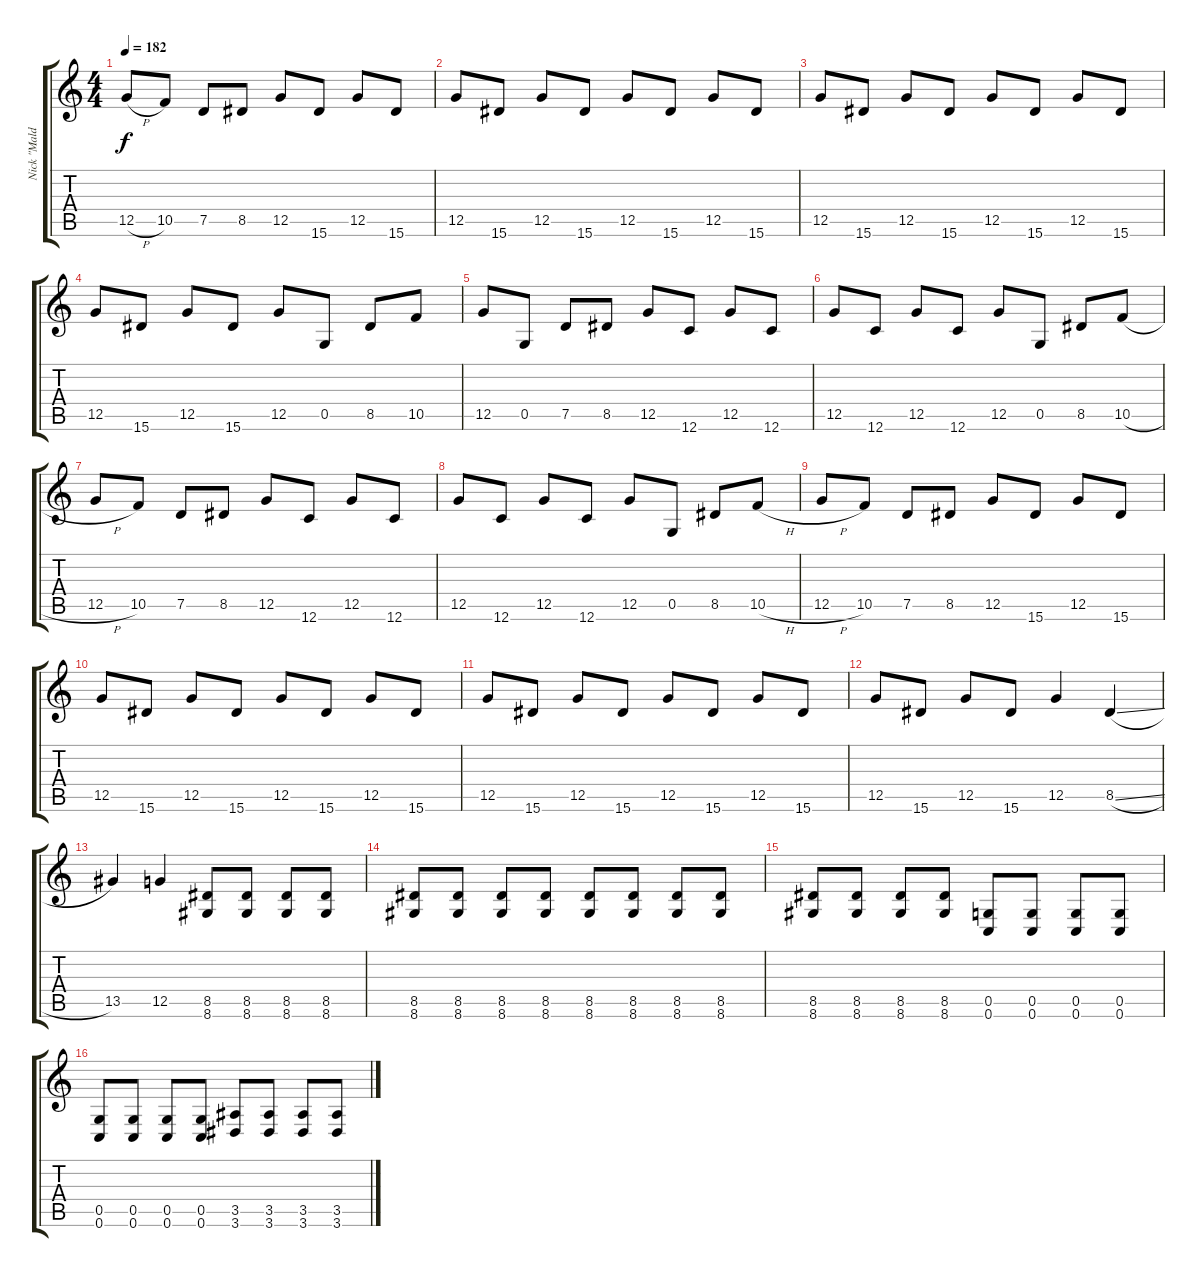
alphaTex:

\track ("Nick \"Maldy\" Maldonado" "Nick \"Mald") {instrument overdrivenguitar}
\staff {score tabs}
\tuning (D4 A3 F3 C3 G2 C2) {hide}
\ts (4 4)
\tempo 182
\clef g2
\ks c
12.5{h}.8{dy f} 10.5.8 7.5.8 8.5.8 12.5.8 15.6.8 12.5.8 15.6.8 |
12.5.8 15.6.8 12.5.8 15.6.8 12.5.8 15.6.8 12.5.8 15.6.8 |
12.5.8 15.6.8 12.5.8 15.6.8 12.5.8 15.6.8 12.5.8 15.6.8 |
12.5.8 15.6.8 12.5.8 15.6.8 12.5.8 0.5.8 8.5.8 10.5.8 |
12.5.8 0.5.8 7.5.8 8.5.8 12.5.8 12.6.8 12.5.8 12.6.8 |
12.5.8 12.6.8 12.5.8 12.6.8 12.5.8 0.5.8 8.5.8 10.5{h}.8 |
12.5{h}.8 10.5.8 7.5.8 8.5.8 12.5.8 12.6.8 12.5.8 12.6.8 |
12.5.8 12.6.8 12.5.8 12.6.8 12.5.8 0.5.8 8.5.8 10.5{h}.8 |
12.5{h}.8 10.5.8 7.5.8 8.5.8 12.5.8 15.6.8 12.5.8 15.6.8 |
12.5.8 15.6.8 12.5.8 15.6.8 12.5.8 15.6.8 12.5.8 15.6.8 |
12.5.8 15.6.8 12.5.8 15.6.8 12.5.8 15.6.8 12.5.8 15.6.8 |
12.5.8 15.6.8 12.5.8 15.6.8 12.5.4 8.5{sl}.4 |
13.5.4 12.5.4 (8.5 8.6).8 (8.5 8.6).8 (8.5 8.6).8 (8.5 8.6).8 |
(8.5 8.6).8 (8.5 8.6).8 (8.5 8.6).8 (8.5 8.6).8 (8.5 8.6).8 (8.5 8.6).8 (8.5 8.6).8 (8.5 8.6).8 |
(8.5 8.6).8 (8.5 8.6).8 (8.5 8.6).8 (8.5 8.6).8 (0.5 0.6).8 (0.5 0.6).8 (0.5 0.6).8 (0.5 0.6).8 |
(0.5 0.6).8 (0.5 0.6).8 (0.5 0.6).8 (0.5 0.6).8 (3.5 3.6).8 (3.5 3.6).8 (3.5 3.6).8 (3.5 3.6).8
